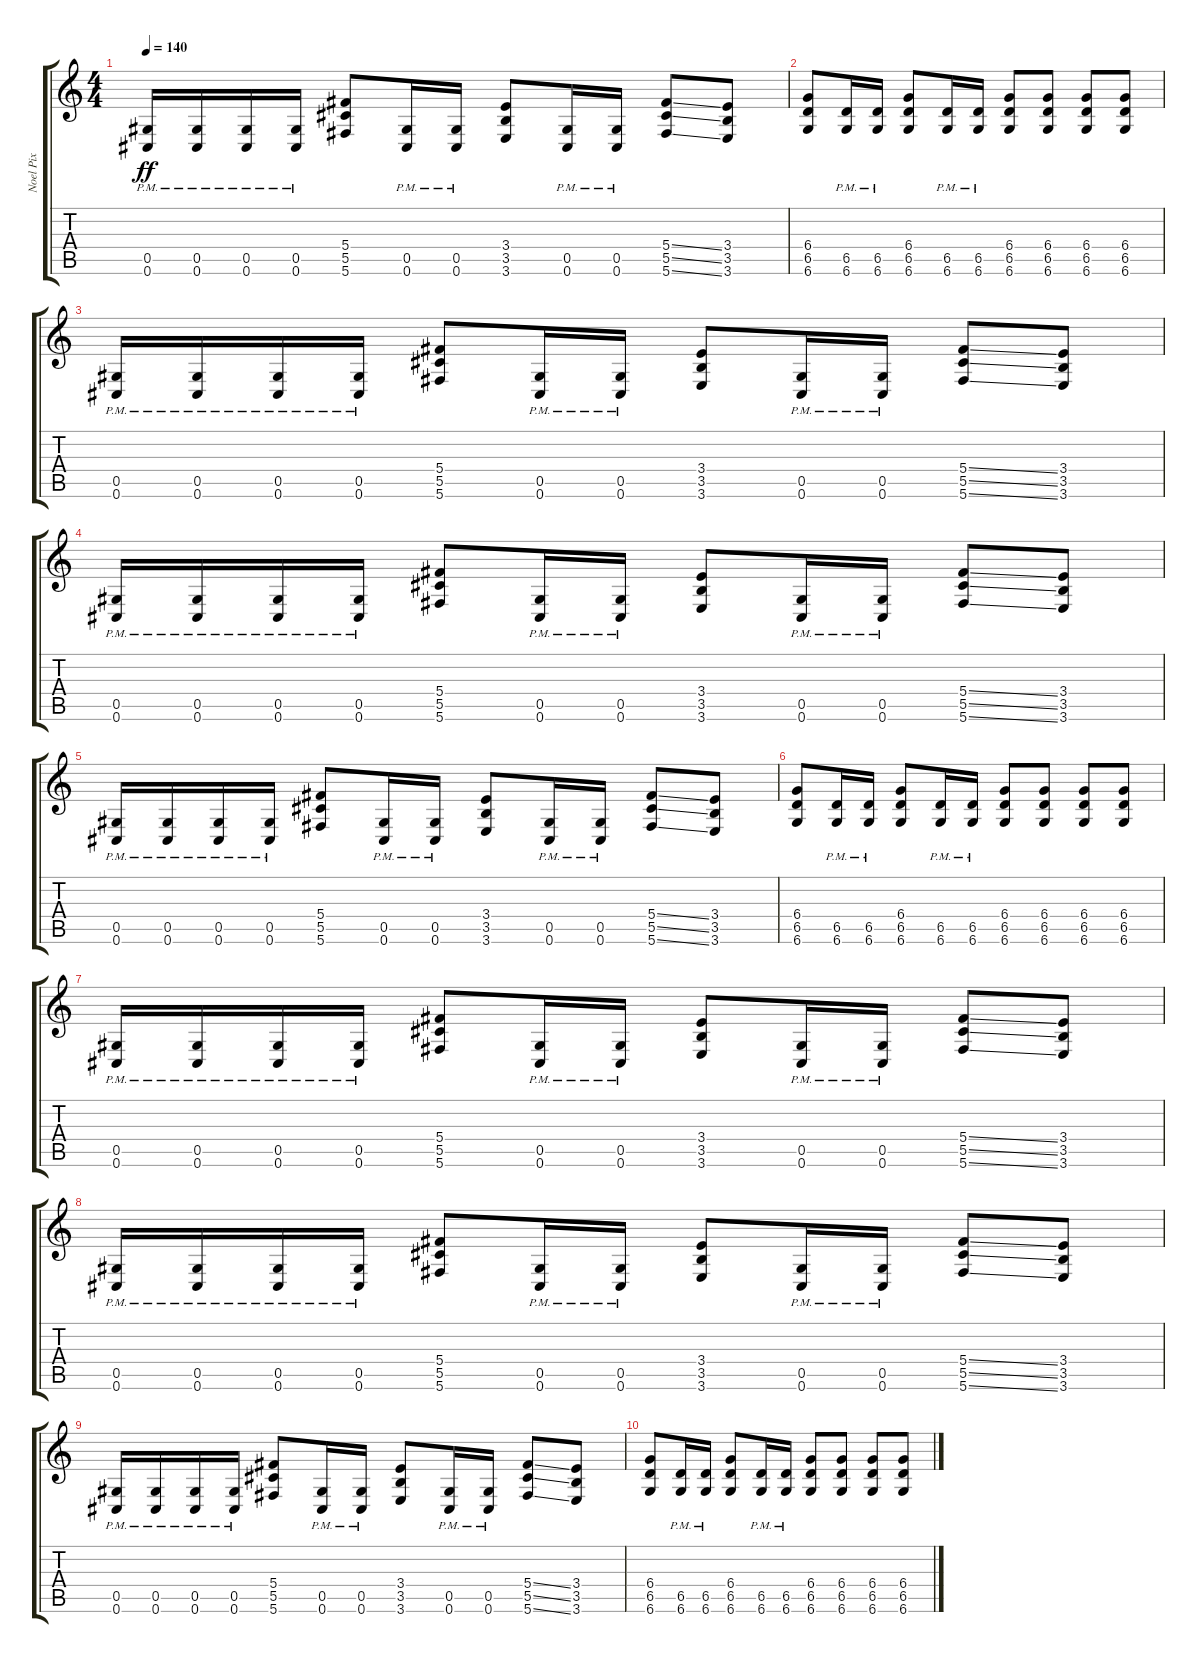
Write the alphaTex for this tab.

\track ("Noel Pix" "Noel Pix") {instrument distortionguitar}
\staff {score tabs}
\tuning (Eb4 Bb3 Gb3 Db3 Ab2 Db2) {hide}
\ts (4 4)
\tempo 140
\clef g2
\ks c
(0.5{pm} 0.6{pm}).16{dy ff} (0.5{pm} 0.6{pm}).16 (0.5{pm} 0.6{pm}).16 (0.5{pm} 0.6{pm}).16 (5.4 5.5 5.6).8 (0.5{pm} 0.6{pm}).16 (0.5{pm} 0.6{pm}).16 (3.4 3.5 3.6).8 (0.5{pm} 0.6{pm}).16 (0.5{pm} 0.6{pm}).16 (5.4{ss} 5.5{ss} 5.6{ss}).8 (3.4 3.5 3.6).8 |
(6.4 6.5 6.6).8 (6.5{pm} 6.6{pm}).16 (6.5{pm} 6.6{pm}).16 (6.4 6.5 6.6).8 (6.5{pm} 6.6{pm}).16 (6.5{pm} 6.6{pm}).16 (6.4 6.5 6.6).8 (6.4 6.5 6.6).8 (6.4 6.5 6.6).8 (6.4 6.5 6.6).8 |
(0.5{pm} 0.6{pm}).16 (0.5{pm} 0.6{pm}).16 (0.5{pm} 0.6{pm}).16 (0.5{pm} 0.6{pm}).16 (5.4 5.5 5.6).8 (0.5{pm} 0.6{pm}).16 (0.5{pm} 0.6{pm}).16 (3.4 3.5 3.6).8 (0.5{pm} 0.6{pm}).16 (0.5{pm} 0.6{pm}).16 (5.4{ss} 5.5{ss} 5.6{ss}).8 (3.4 3.5 3.6).8 |
(0.5{pm} 0.6{pm}).16 (0.5{pm} 0.6{pm}).16 (0.5{pm} 0.6{pm}).16 (0.5{pm} 0.6{pm}).16 (5.4 5.5 5.6).8 (0.5{pm} 0.6{pm}).16 (0.5{pm} 0.6{pm}).16 (3.4 3.5 3.6).8 (0.5{pm} 0.6{pm}).16 (0.5{pm} 0.6{pm}).16 (5.4{ss} 5.5{ss} 5.6{ss}).8 (3.4 3.5 3.6).8 |
(0.5{pm} 0.6{pm}).16 (0.5{pm} 0.6{pm}).16 (0.5{pm} 0.6{pm}).16 (0.5{pm} 0.6{pm}).16 (5.4 5.5 5.6).8 (0.5{pm} 0.6{pm}).16 (0.5{pm} 0.6{pm}).16 (3.4 3.5 3.6).8 (0.5{pm} 0.6{pm}).16 (0.5{pm} 0.6{pm}).16 (5.4{ss} 5.5{ss} 5.6{ss}).8 (3.4 3.5 3.6).8 |
(6.4 6.5 6.6).8 (6.5{pm} 6.6{pm}).16 (6.5{pm} 6.6{pm}).16 (6.4 6.5 6.6).8 (6.5{pm} 6.6{pm}).16 (6.5{pm} 6.6{pm}).16 (6.4 6.5 6.6).8 (6.4 6.5 6.6).8 (6.4 6.5 6.6).8 (6.4 6.5 6.6).8 |
(0.5{pm} 0.6{pm}).16 (0.5{pm} 0.6{pm}).16 (0.5{pm} 0.6{pm}).16 (0.5{pm} 0.6{pm}).16 (5.4 5.5 5.6).8 (0.5{pm} 0.6{pm}).16 (0.5{pm} 0.6{pm}).16 (3.4 3.5 3.6).8 (0.5{pm} 0.6{pm}).16 (0.5{pm} 0.6{pm}).16 (5.4{ss} 5.5{ss} 5.6{ss}).8 (3.4 3.5 3.6).8 |
(0.5{pm} 0.6{pm}).16 (0.5{pm} 0.6{pm}).16 (0.5{pm} 0.6{pm}).16 (0.5{pm} 0.6{pm}).16 (5.4 5.5 5.6).8 (0.5{pm} 0.6{pm}).16 (0.5{pm} 0.6{pm}).16 (3.4 3.5 3.6).8 (0.5{pm} 0.6{pm}).16 (0.5{pm} 0.6{pm}).16 (5.4{ss} 5.5{ss} 5.6{ss}).8 (3.4 3.5 3.6).8 |
(0.5{pm} 0.6{pm}).16 (0.5{pm} 0.6{pm}).16 (0.5{pm} 0.6{pm}).16 (0.5{pm} 0.6{pm}).16 (5.4 5.5 5.6).8 (0.5{pm} 0.6{pm}).16 (0.5{pm} 0.6{pm}).16 (3.4 3.5 3.6).8 (0.5{pm} 0.6{pm}).16 (0.5{pm} 0.6{pm}).16 (5.4{ss} 5.5{ss} 5.6{ss}).8 (3.4 3.5 3.6).8 |
(6.4 6.5 6.6).8 (6.5{pm} 6.6{pm}).16 (6.5{pm} 6.6{pm}).16 (6.4 6.5 6.6).8 (6.5{pm} 6.6{pm}).16 (6.5{pm} 6.6{pm}).16 (6.4 6.5 6.6).8 (6.4 6.5 6.6).8 (6.4 6.5 6.6).8 (6.4 6.5 6.6).8
